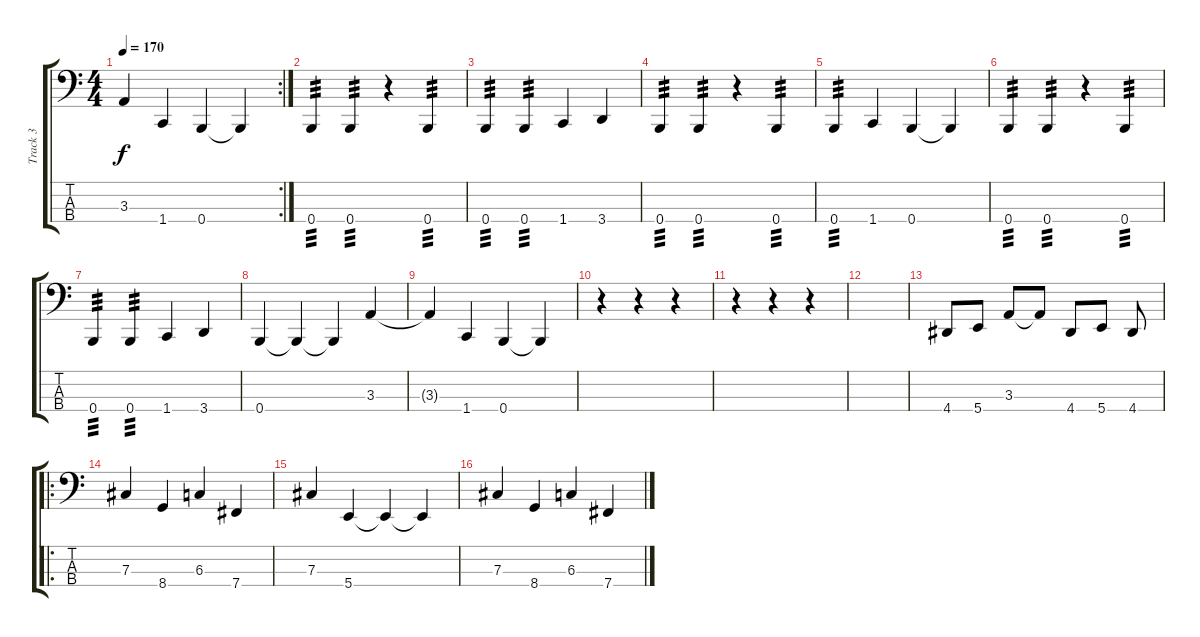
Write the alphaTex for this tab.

\track ("Track 3" "Track 3") {instrument electricbasspick}
\staff {score tabs}
\tuning (E2 B1 Gb1 B0) {hide}
\rc 2
\ts (4 4)
\tempo 170
\clef f4
\ks c
3.3{t}.4{dy f} 1.4.4 0.4.4 0.4{t}.4 |
0.4.4{tp 3} 0.4.4{tp 3} r.4 0.4.4{tp 3} |
0.4.4{tp 3} 0.4.4{tp 3} 1.4.4 3.4.4 |
0.4.4{tp 3} 0.4.4{tp 3} r.4 0.4.4{tp 3} |
0.4.4{tp 3} 1.4.4 0.4.4 0.4{t}.4 |
0.4.4{tp 3} 0.4.4{tp 3} r.4 0.4.4{tp 3} |
0.4.4{tp 3} 0.4.4{tp 3} 1.4.4 3.4.4 |
0.4.4 0.4{t}.4 0.4{t}.4 3.3.4 |
3.3{t}.4 1.4.4 0.4.4 0.4{t}.4 |
r.4 r.4 r.4 |
r.4 r.4 r.4 |
|
4.4.8 5.4.8 3.3.8 3.3{t}.8 4.4.8 5.4.8 4.4.8 |
\ro
7.3.4 8.4.4 6.3.4 7.4.4 |
7.3.4 5.4.4 5.4{t}.4 5.4{t}.4 |
7.3.4 8.4.4 6.3.4 7.4.4
